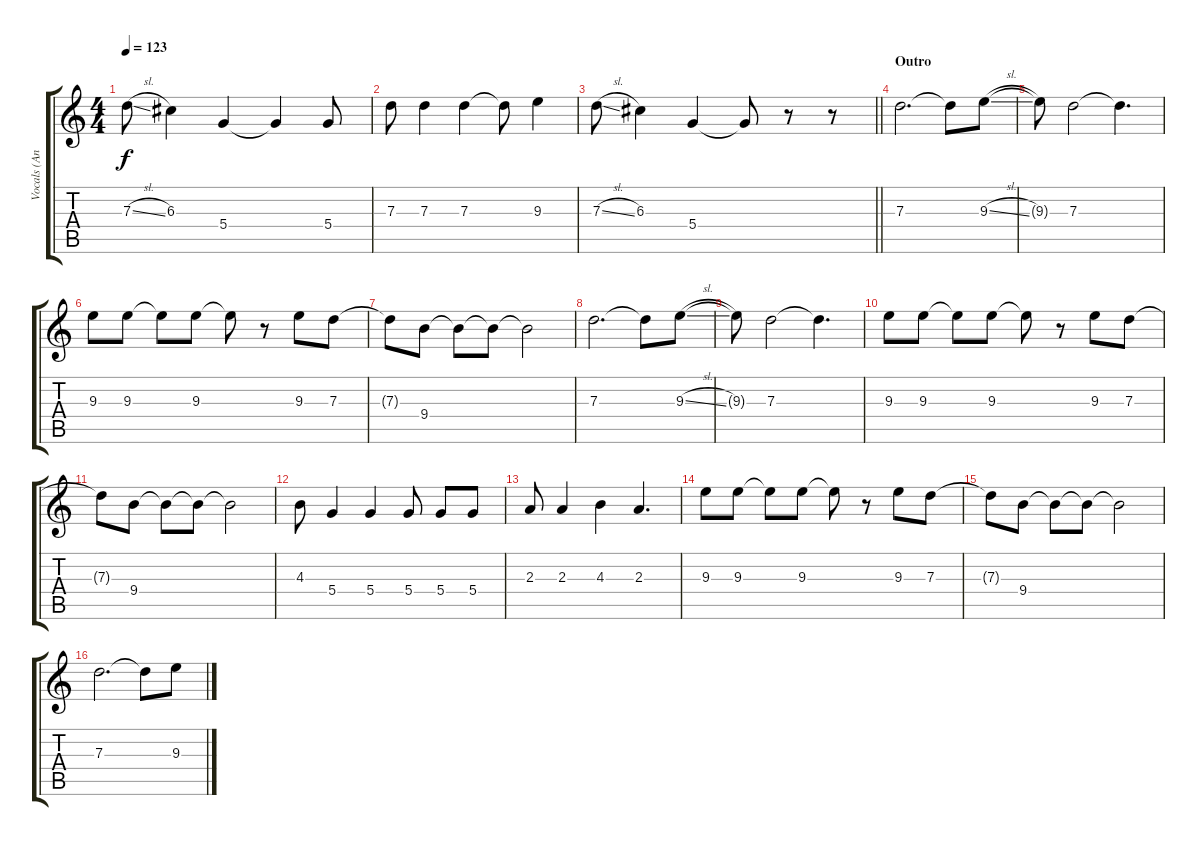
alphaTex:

\track ("Vocals (Anthony Kiedis)" "Vocals (An") {instrument distortionguitar}
\staff {score tabs}
\tuning (E4 B3 G3 D3 A2 E2) {hide}
\ts (4 4)
\tempo 123
\clef g2
\ks c
7.3{sl}.8{dy f} 6.3.4 5.4.4 5.4{t}.4 5.4.8 |
7.3.8 7.3.4 7.3.4 7.3{t}.8 9.3.4 |
\barLineRight lightlight
7.3{sl}.8 6.3.4 5.4.4 5.4{t}.8 r.8 r.8 |
\section ("" "Outro")
7.3.2{d} 7.3{t}.8 9.3{sl}.8 |
9.3{t}.8 7.3.2 7.3{t}.4{d} |
9.3.8 9.3.8 9.3{t}.8 9.3.8 9.3{t}.8 r.8 9.3.8 7.3.8 |
7.3{t}.8 9.4.8 9.4{t}.8 9.4{t}.8 9.4{t}.2 |
7.3.2{d} 7.3{t}.8 9.3{sl}.8 |
9.3{t}.8 7.3.2 7.3{t}.4{d} |
9.3.8 9.3.8 9.3{t}.8 9.3.8 9.3{t}.8 r.8 9.3.8 7.3.8 |
7.3{t}.8 9.4.8 9.4{t}.8 9.4{t}.8 9.4{t}.2 |
4.3.8 5.4.4 5.4.4 5.4.8 5.4.8 5.4.8 |
2.3.8 2.3.4 4.3.4 2.3.4{d} |
9.3.8 9.3.8 9.3{t}.8 9.3.8 9.3{t}.8 r.8 9.3.8 7.3.8 |
7.3{t}.8 9.4.8 9.4{t}.8 9.4{t}.8 9.4{t}.2 |
7.3.2{d} 7.3{t}.8 9.3{sl}.8
